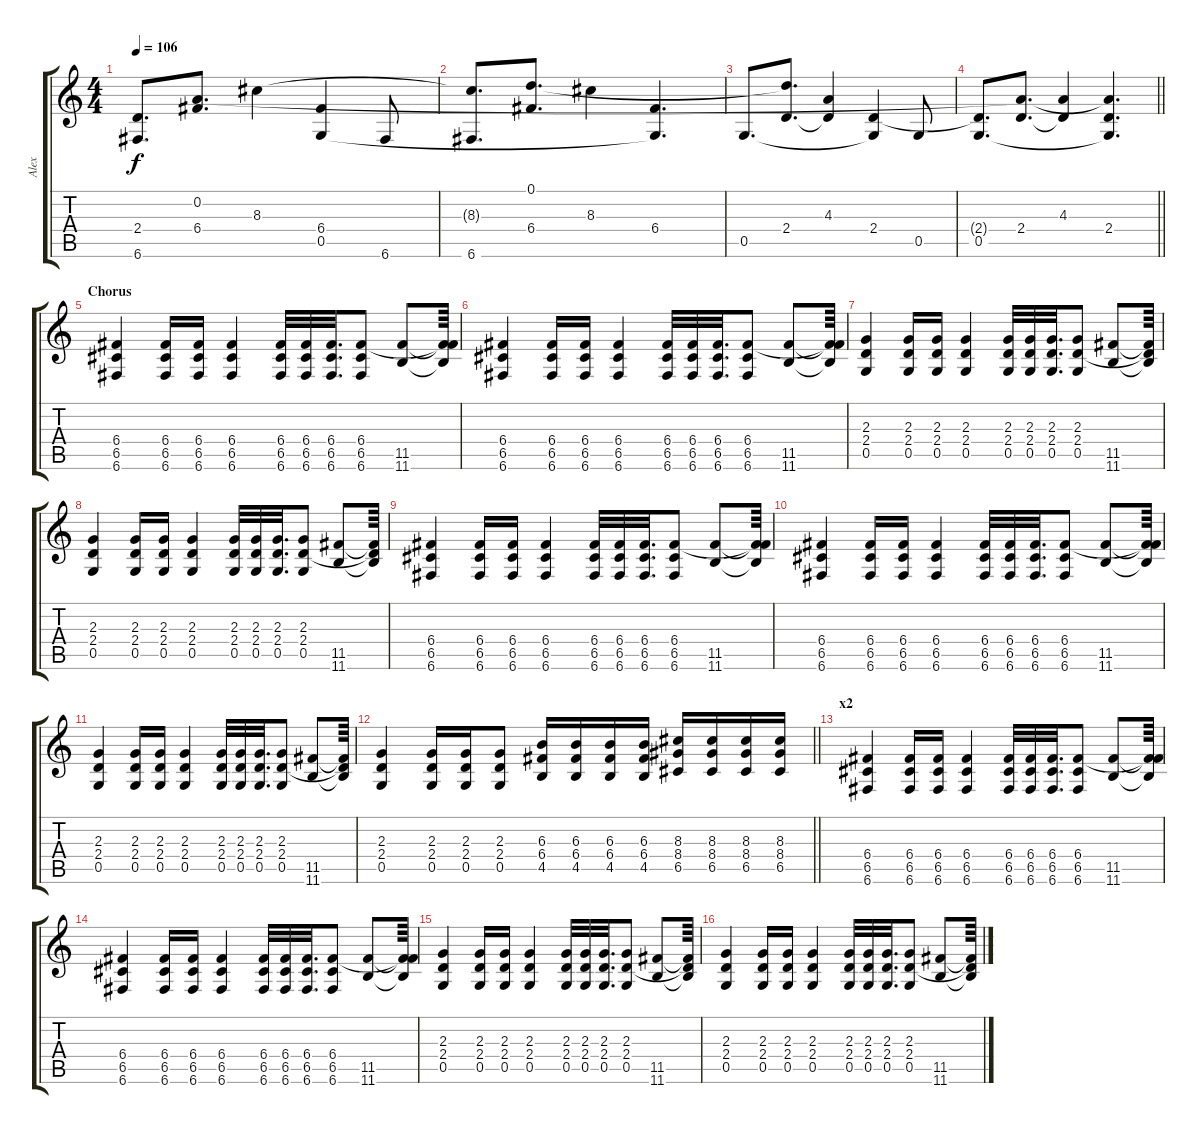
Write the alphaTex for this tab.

\track ("Alex" "Alex") {instrument electricguitarjazz}
\staff {score tabs}
\tuning (D4 A3 F3 C3 G2 C2) {hide}
\ts (4 4)
\tempo 106
\clef g2
\ks c
(2.4{t} 6.6).8{d dy f} (0.2{t} 6.4).8{d} 8.3.4 (6.4 0.5{t}).4 6.6.8 |
(8.3{t} 6.6).8{d} (0.1{t} 6.4).8{d} 8.3.4 (6.4 0.5{t}).4{d} |
0.5.8{d} (0.1{t} 2.4).8{d} (4.3 2.4{t}).4 (2.4 0.5{t}).4 0.5.8 |
\barLineRight lightlight
(2.4{t} 0.5).8{d} (0.2{t} 2.4).8{d} (4.3 2.4{t}).4 (0.2{t} 2.4 0.5{t}).4{d} |
\section ("" "Chorus")
(6.4 6.5 6.6).4{instrument overdrivenguitar} (6.4 6.5 6.6).16 (6.4 6.5 6.6).16 (6.4 6.5 6.6).4 (6.4 6.5 6.6).32 (6.4 6.5 6.6).32 (6.4 6.5 6.6).32{d} (6.4 6.5 6.6).8 (11.5 11.6).8 (6.4{t} 11.5{t} 11.6{t}).64 |
(6.4 6.5 6.6).4 (6.4 6.5 6.6).16 (6.4 6.5 6.6).16 (6.4 6.5 6.6).4 (6.4 6.5 6.6).32 (6.4 6.5 6.6).32 (6.4 6.5 6.6).32{d} (6.4 6.5 6.6).8 (11.5 11.6).8 (6.4{t} 11.5{t} 11.6{t}).64 |
(2.3 2.4 0.5).4 (2.3 2.4 0.5).16 (2.3 2.4 0.5).16 (2.3 2.4 0.5).4 (2.3 2.4 0.5).32 (2.3 2.4 0.5).32 (2.3 2.4 0.5).32{d} (2.3 2.4 0.5).8 (11.5 11.6).8 (2.4{t} 11.5{t} 11.6{t}).64 |
(2.3 2.4 0.5).4 (2.3 2.4 0.5).16 (2.3 2.4 0.5).16 (2.3 2.4 0.5).4 (2.3 2.4 0.5).32 (2.3 2.4 0.5).32 (2.3 2.4 0.5).32{d} (2.3 2.4 0.5).8 (11.5 11.6).8 (2.4{t} 11.5{t} 11.6{t}).64 |
(6.4 6.5 6.6).4 (6.4 6.5 6.6).16 (6.4 6.5 6.6).16 (6.4 6.5 6.6).4 (6.4 6.5 6.6).32 (6.4 6.5 6.6).32 (6.4 6.5 6.6).32{d} (6.4 6.5 6.6).8 (11.5 11.6).8 (6.4{t} 11.5{t} 11.6{t}).64 |
(6.4 6.5 6.6).4 (6.4 6.5 6.6).16 (6.4 6.5 6.6).16 (6.4 6.5 6.6).4 (6.4 6.5 6.6).32 (6.4 6.5 6.6).32 (6.4 6.5 6.6).32{d} (6.4 6.5 6.6).8 (11.5 11.6).8 (6.4{t} 11.5{t} 11.6{t}).64 |
(2.3 2.4 0.5).4 (2.3 2.4 0.5).16 (2.3 2.4 0.5).16 (2.3 2.4 0.5).4 (2.3 2.4 0.5).32 (2.3 2.4 0.5).32 (2.3 2.4 0.5).32{d} (2.3 2.4 0.5).8 (11.5 11.6).8 (2.4{t} 11.5{t} 11.6{t}).64 |
\barLineRight lightlight
(2.3 2.4 0.5).4 (2.3 2.4 0.5).16 (2.3 2.4 0.5).16 (2.3 2.4 0.5).8 (6.3 6.4 4.5).16 (6.3 6.4 4.5).16 (6.3 6.4 4.5).16 (6.3 6.4 4.5).16 (8.3 8.4 6.5).16 (8.3 8.4 6.5).16 (8.3 8.4 6.5).16 (8.3 8.4 6.5).16 |
\section ("" "x2")
(6.4 6.5 6.6).4 (6.4 6.5 6.6).16 (6.4 6.5 6.6).16 (6.4 6.5 6.6).4 (6.4 6.5 6.6).32 (6.4 6.5 6.6).32 (6.4 6.5 6.6).32{d} (6.4 6.5 6.6).8 (11.5 11.6).8 (6.4{t} 11.5{t} 11.6{t}).64 |
(6.4 6.5 6.6).4 (6.4 6.5 6.6).16 (6.4 6.5 6.6).16 (6.4 6.5 6.6).4 (6.4 6.5 6.6).32 (6.4 6.5 6.6).32 (6.4 6.5 6.6).32{d} (6.4 6.5 6.6).8 (11.5 11.6).8 (6.4{t} 11.5{t} 11.6{t}).64 |
(2.3 2.4 0.5).4 (2.3 2.4 0.5).16 (2.3 2.4 0.5).16 (2.3 2.4 0.5).4 (2.3 2.4 0.5).32 (2.3 2.4 0.5).32 (2.3 2.4 0.5).32{d} (2.3 2.4 0.5).8 (11.5 11.6).8 (2.4{t} 11.5{t} 11.6{t}).64 |
(2.3 2.4 0.5).4 (2.3 2.4 0.5).16 (2.3 2.4 0.5).16 (2.3 2.4 0.5).4 (2.3 2.4 0.5).32 (2.3 2.4 0.5).32 (2.3 2.4 0.5).32{d} (2.3 2.4 0.5).8 (11.5 11.6).8 (2.4{t} 11.5{t} 11.6{t}).64
